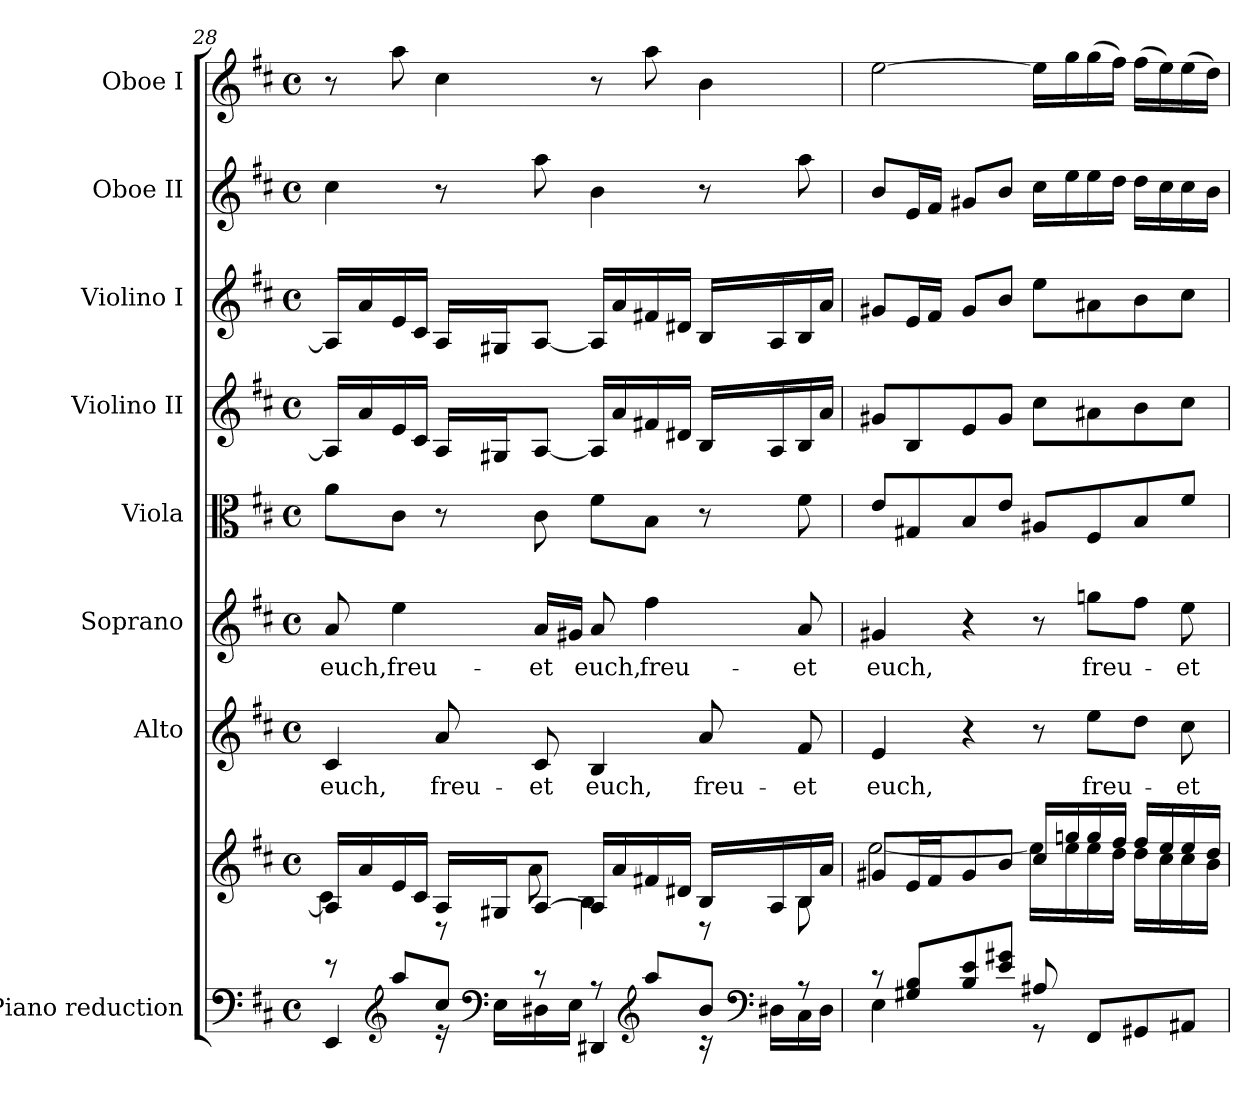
**kern	**kern	**kern	**text	**kern	**text	**kern	**kern	**kern	**kern	**kern
*part8	*part8	*part7	*part7	*part6	*part6	*part5	*part4	*part3	*part2	*part1
*staff9	*staff8	*staff7	*staff7	*staff6	*staff6	*staff5	*staff4	*staff3	*staff2	*staff1
*I"Piano reduction	*	*I"Alto	*	*I"Soprano	*	*I"Viola	*I"Violino II	*I"Violino I	*I"Oboe II	*I"Oboe I
*I'Pno	*	*	*	*	*	*I'Vla	*I'Vln	*I'Vln	*I'Ob	*I'Ob
!!LO:LB:g=z
*clefF4	*clefG2	*clefG2	*	*clefG2	*	*clefC3	*clefG2	*clefG2	*clefG2	*clefG2
*k[f#c#]	*k[f#c#]	*k[f#c#]	*	*k[f#c#]	*	*k[f#c#]	*k[f#c#]	*k[f#c#]	*k[f#c#]	*k[f#c#]
*M4/4	*M4/4	*M4/4	*	*M4/4	*	*M4/4	*M4/4	*M4/4	*M4/4	*M4/4
*met(c)	*met(c)	*met(c)	*	*met(c)	*	*met(c)	*met(c)	*met(c)	*met(c)	*met(c)
=28	=28	=28	=28	=28	=28	=28	=28	=28	=28	=28
*^	*^	*	*	*	*	*	*	*	*	*
!	!	!	!	!	!LO:LY:b	!	!LO:LY:b	!	!	!	!	!
8r	4EE/	16A/LL]	4c#\	4c#/	euch,	8a/	euch,	8a\L	16A/LL]	16A/LL]	4cc#\	8r
.	.	16a/	.	.	.	.	.	.	16a/	16a/	.	.
*clefG2	*	*	*	*	*	*	*	*	*	*	*	*
!	!	!	!	!	!	!	!LO:LY:b	!	!	!	!	!
8aa/L	.	16e/	.	.	.	4ee\	freu-	8c#\J	16e/	16e/	.	8aa\
.	.	16c#/JJ	.	.	.	.	.	.	16c#/JJ	16c#/JJ	.	.
!	!	!	!	!	!LO:LY:b	!	!	!	!	!	!	!
8cc#/J	16r	16A/LL	8r	8a/	freu-	.	.	8r	16A/LL	16A/LL	8r	4cc#\
*clefF4	*	*	*	*	*	*	*	*	*	*	*	*
.	16E\LL	16G#X/J	.	.	.	.	.	.	16G#X/J	16G#X/J	.	.
!	!	!	!	!	!LO:LY:b	!	!LO:LY:b	!	!	!	!	!
8r	16D#X\	[<8A/J	8a\	8c#/	-et	16a/LL	-et	8c#\	[8A/J	[8A/J	8aa\	.
.	16E\JJ	.	.	.	.	16g#X/JJ	.	.	.	.	.	.
!	!	!	!	!	!LO:LY:b	!	!LO:LY:b	!	!	!	!	!
8r	4DD#X/	16A/LL]	4B\	4B/	euch,	8a/	euch,	8f#\L	16A/LL]	16A/LL]	4b\	8r
.	.	16a/	.	.	.	.	.	.	16a/	16a/	.	.
*clefG2	*	*	*	*	*	*	*	*	*	*	*	*
!	!	!	!	!	!	!	!LO:LY:b	!	!	!	!	!
8aa/L	.	16f#X/	.	.	.	4ff#\	freu-	8B\J	16f#X/	16f#X/	.	8aa\
.	.	16d#X/JJ	.	.	.	.	.	.	16d#X/JJ	16d#X/JJ	.	.
!	!	!	!	!	!LO:LY:b	!	!	!	!	!	!	!
8b/J	16r	16B/LL	8r	8a/	freu-	.	.	8r	16B/LL	16B/LL	8r	4b\
*clefF4	*	*	*	*	*	*	*	*	*	*	*	*
.	16D#X\LL	16A/	.	.	.	.	.	.	16A/	16A/	.	.
!	!	!	!	!	!LO:LY:b	!	!LO:LY:b	!	!	!	!	!
8r	16C#\	16B/	8B\	8f#/	-et	8a/	-et	8f#\	16B/	16B/	8aa\	.
.	16D#\JJ	16a/JJ	.	.	.	.	.	.	16a/JJ	16a/JJ	.	.
=29	=29	=29	=29	=29	=29	=29	=29	=29	=29	=29	=29	=29
*	*	*	*^	*	*	*	*	*	*	*	*	*
!	!	!	!	!	!	!LO:LY:b	!	!LO:LY:b	!	!	!	!	!
8r	4E\	8g#X/L	[2ee\	8ryy	4e/	euch,	4g#X/	euch,	8e/L	8g#X/L	8g#X/L	8b/L	[2ee\
*	*	*	*v	*v	*	*	*	*	*	*	*	*	*
8G#X/ 8B/L	.	16e/L	.	.	.	.	.	8G#X/	8B/	16e/L	16e/L	.
.	.	16f#/J	.	.	.	.	.	.	.	16f#/JJ	16f#/JJ	.
8B/ 8e/	4ryy	8g#/	.	4r	.	4r	.	8B/	8e/	8g#/L	8g#X/L	.
8e/ 8g#X/J	.	8b/J	.	.	.	.	.	8e/J	8g#/J	8b/J	8b/J	.
8A#X/L	8r	16cc#/LL	16ee\LL]	8r	.	8r	.	8A#X/L	8cc#\L	8ee\L	16cc#\LL	16ee\LL]
.	.	16ggn/	16ee\	.	.	.	.	.	.	.	16ee\	16gg\
*	*	*	*^	*	*	*	*	*	*	*	*	*
!	!	!	!	!	!	!LO:LY:b	!	!LO:LY:b	!	!	!	!	!
4.ryy	8FF#/L	16gg/	16ee\	8a#X\	8ee\L	freu-	8ggn\L	freu-	8F#/	8a#X\	8a#X\	16ee\	(16gg\
.	.	16ff#/JJ	16dd\JJ	.	.	.	.	.	.	.	.	16dd\JJ	16ff#\JJ)
.	8GG#X/	16ff#/LL	16dd\LL	8b\	8dd\J	.	8ff#\J	.	8B/	8b\	8b\	16dd\LL	(16ff#\LL
.	.	16ee/	16cc#\	.	.	.	.	.	.	.	.	16cc#\	16ee\)
!	!	!	!	!	!	!LO:LY:b	!	!LO:LY:b	!	!	!	!	!
.	8AA#X/J	16ee/	16cc#\	8f#\J	8cc#\	-et	8ee\	-et	8f#/J	8cc#\J	8cc#\J	16cc#\	(16ee\
.	.	16dd/JJ	16b\JJ	.	.	.	.	.	.	.	.	16b\JJ	16dd\JJ)
*v	*v	*	*	*	*	*	*	*	*	*	*	*	*
*	*v	*v	*v	*	*	*	*	*	*	*	*	*
=	=	=	=	=	=	=	=	=	=	=
*-	*-	*-	*-	*-	*-	*-	*-	*-	*-	*-
